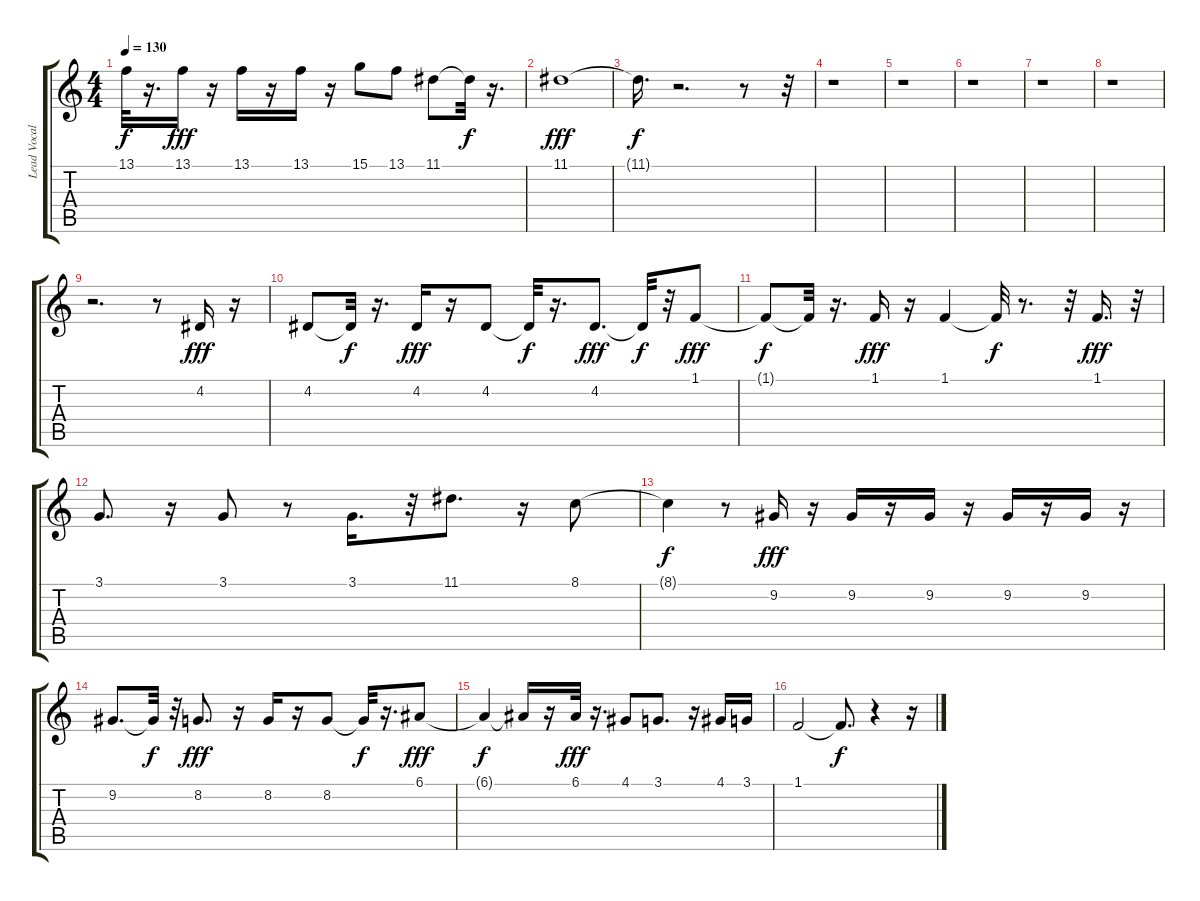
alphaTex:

\track ("Lead Vocals" "Lead Vocal") {instrument synthbrass1}
\staff {score tabs}
\tuning (E4 B3 G3 D3 A2 E2) {hide}
\ts (4 4)
\tempo 130
\clef g2
\ks c
13.1{t}.32{dy f} r.16{d} 13.1.16{dy fff} r.16 13.1.16 r.16 13.1.16 r.16 15.1.8 13.1.8 11.1.8 11.1{t}.32{dy f} r.16{d} |
11.1.1{dy fff} |
11.1{t}.16{d dy f} r.2{d} r.8 r.32 |
r.1 |
r.1 |
r.1 |
r.1 |
r.1 |
r.2{d} r.8 4.2.16{dy fff} r.16 |
4.2.8 4.2{t}.32{dy f} r.16{d} 4.2.16{dy fff} r.16 4.2.8 4.2{t}.32{dy f} r.16{d} 4.2.8{d dy fff} 4.2{t}.32{dy f} r.32 1.1.8{dy fff} |
1.1{t}.8{dy f} 1.1{t}.32 r.16{d} 1.1.16{dy fff} r.16 1.1.4 1.1{t}.32{dy f} r.8{d} r.32 1.1.16{d dy fff} r.32 |
3.1.8{d} r.16 3.1.8 r.8 3.1.16{d} r.32 11.1.8{d} r.16 8.1.8 |
8.1{t}.4{dy f} r.8 9.2.16{dy fff} r.16 9.2.16 r.16 9.2.16 r.16 9.2.16 r.16 9.2.16 r.16 |
9.2.8{d} 9.2{t}.32{dy f} r.32 8.2.8{d dy fff} r.16 8.2.16 r.16 8.2.8 8.2{t}.32{dy f} r.16{d} 6.1.8{dy fff} |
6.1{t}.4{dy f} 6.1{t}.16 r.16 6.1.32{dy fff} r.16{d} 4.1.8 3.1.8{d} r.16 4.1.16 3.1.16 |
1.1.2 1.1{t}.8{d dy f} r.4 r.16
